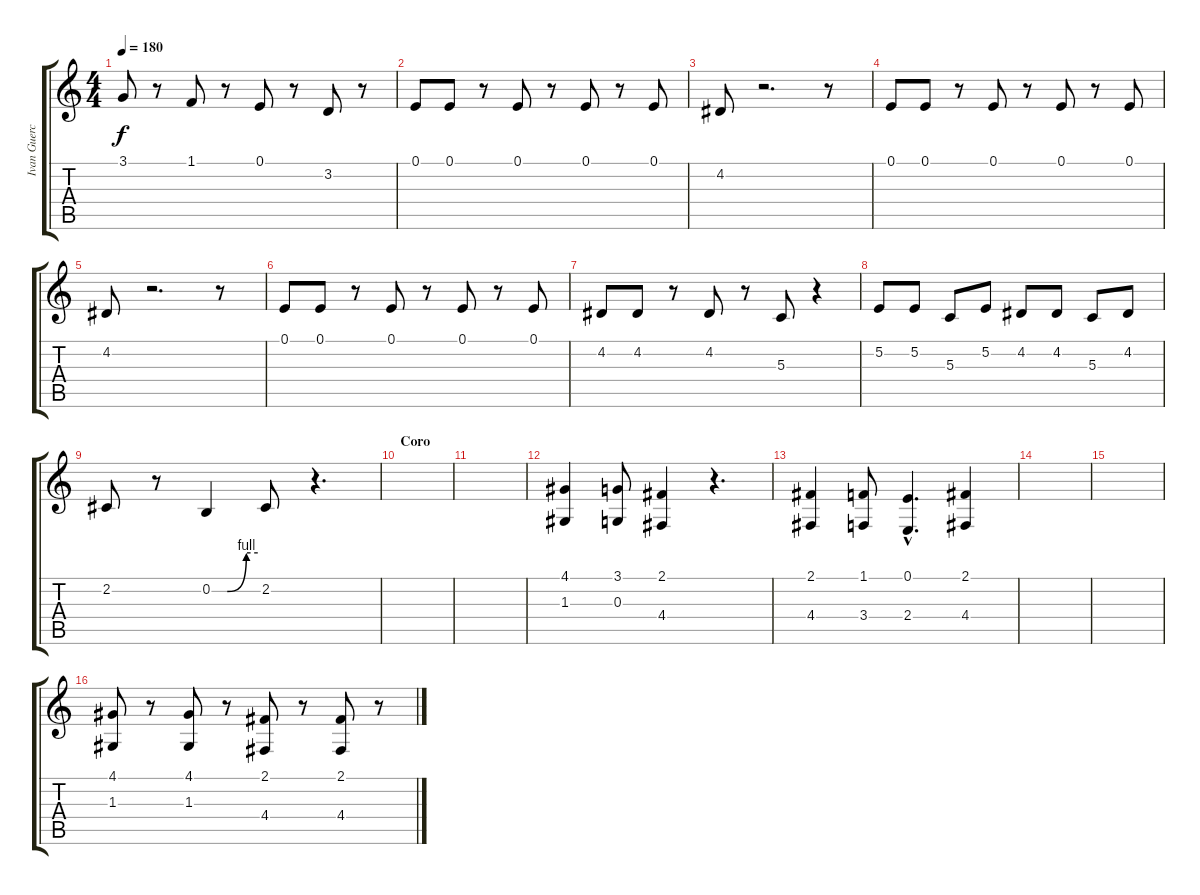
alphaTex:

\track ("Ivan Guercio Troio" "Ivan Guerc") {instrument brasssection}
\staff {score tabs}
\tuning (E4 B3 G3 D3 A2 E2) {hide}
\ts (4 4)
\tempo 180
\clef g2
\ks c
3.1.8{dy f} r.8 1.1.8 r.8 0.1.8 r.8 3.2.8 r.8 |
0.1.8 0.1.8 r.8 0.1.8 r.8 0.1.8 r.8 0.1.8 |
4.2.8 r.2{d} r.8 |
0.1.8 0.1.8 r.8 0.1.8 r.8 0.1.8 r.8 0.1.8 |
4.2.8 r.2{d} r.8 |
0.1.8 0.1.8 r.8 0.1.8 r.8 0.1.8 r.8 0.1.8 |
4.2.8 4.2.8 r.8 4.2.8 r.8 5.3.8 r.4 |
5.2.8 5.2.8 5.3.8 5.2.8 4.2.8 4.2.8 5.3.8 4.2.8 |
2.2.8 r.8 0.2{be (custom 0 0 20 0 45 4 60 4)}.4 2.2.8 r.4{d} |
\section ("" "Coro")
|
|
(4.1 1.3).4 (3.1 0.3).8 (2.1 4.4).4 r.4{d} |
(2.1 4.4).4 (1.1 3.4).8 (0.1{hac} 2.4{hac}).4{d} (2.1 4.4).4 |
|
|
(4.1 1.3).8 r.8 (4.1 1.3).8 r.8 (2.1 4.4).8 r.8 (2.1 4.4).8 r.8
